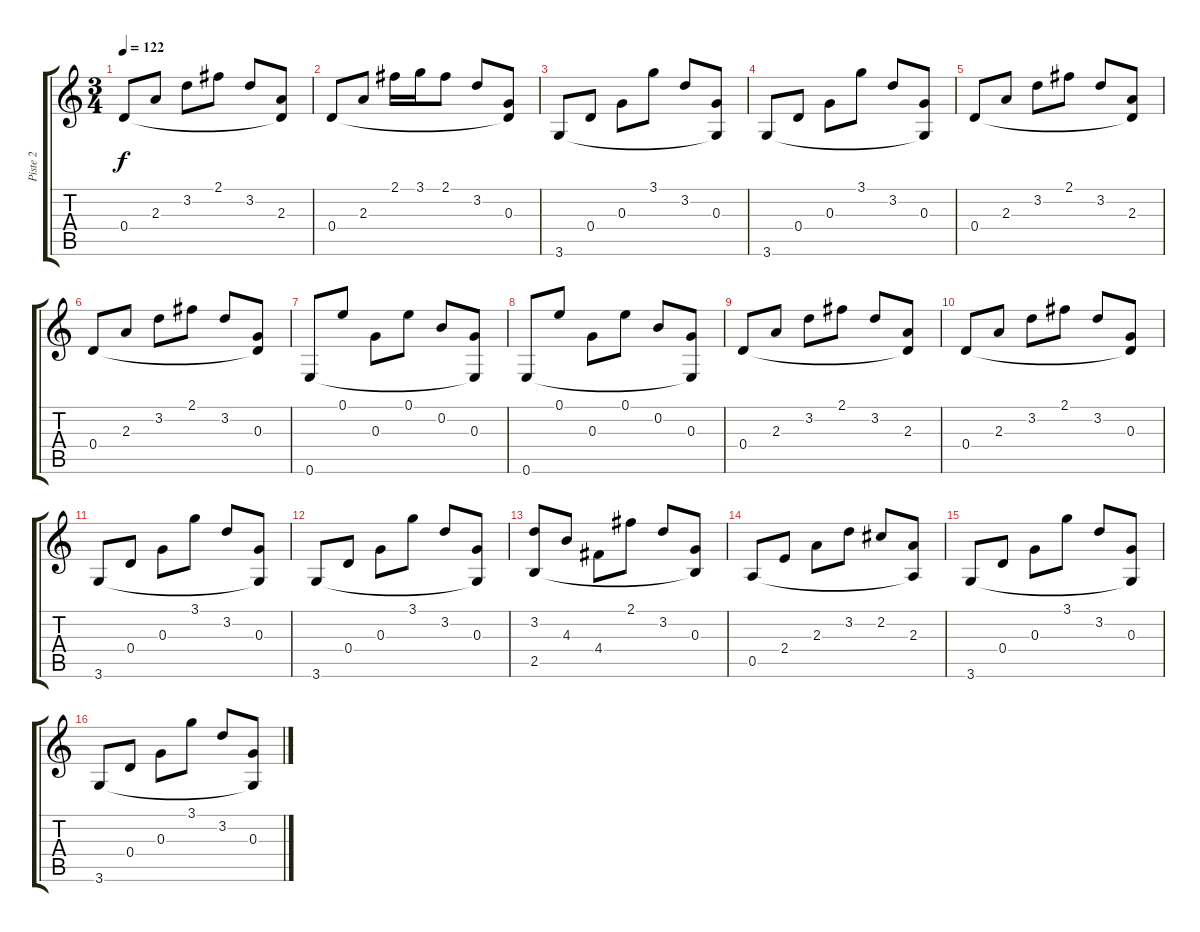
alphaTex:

\track ("Piste 2" "Piste 2") {instrument acousticguitarnylon}
\staff {score tabs}
\tuning (E4 B3 G3 D3 A2 E2) {hide}
\ts (3 4)
\tempo 122
\clef g2
\ks c
0.4.8{dy f} 2.3.8 3.2.8 2.1.8 3.2.8 (2.3 0.4{t}).8 |
0.4.8 2.3.8 2.1.16 3.1.16 2.1.8 3.2.8 (0.3 0.4{t}).8 |
3.6.8 0.4.8 0.3.8 3.1.8 3.2.8 (0.3 3.6{t}).8 |
3.6.8 0.4.8 0.3.8 3.1.8 3.2.8 (0.3 3.6{t}).8 |
0.4.8 2.3.8 3.2.8 2.1.8 3.2.8 (2.3 0.4{t}).8 |
0.4.8 2.3.8 3.2.8 2.1.8 3.2.8 (0.3 0.4{t}).8 |
0.6.8 0.1.8 0.3.8 0.1.8 0.2.8 (0.3 0.6{t}).8 |
0.6.8 0.1.8 0.3.8 0.1.8 0.2.8 (0.3 0.6{t}).8 |
0.4.8 2.3.8 3.2.8 2.1.8 3.2.8 (2.3 0.4{t}).8 |
0.4.8 2.3.8 3.2.8 2.1.8 3.2.8 (0.3 0.4{t}).8 |
3.6.8 0.4.8 0.3.8 3.1.8 3.2.8 (0.3 3.6{t}).8 |
3.6.8 0.4.8 0.3.8 3.1.8 3.2.8 (0.3 3.6{t}).8 |
(3.2 2.5).8 4.3.8 4.4.8 2.1.8 3.2.8 (0.3 2.5{t}).8 |
0.5.8 2.4.8 2.3.8 3.2.8 2.2.8 (2.3 0.5{t}).8 |
3.6.8 0.4.8 0.3.8 3.1.8 3.2.8 (0.3 3.6{t}).8 |
3.6.8 0.4.8 0.3.8 3.1.8 3.2.8 (0.3 3.6{t}).8
